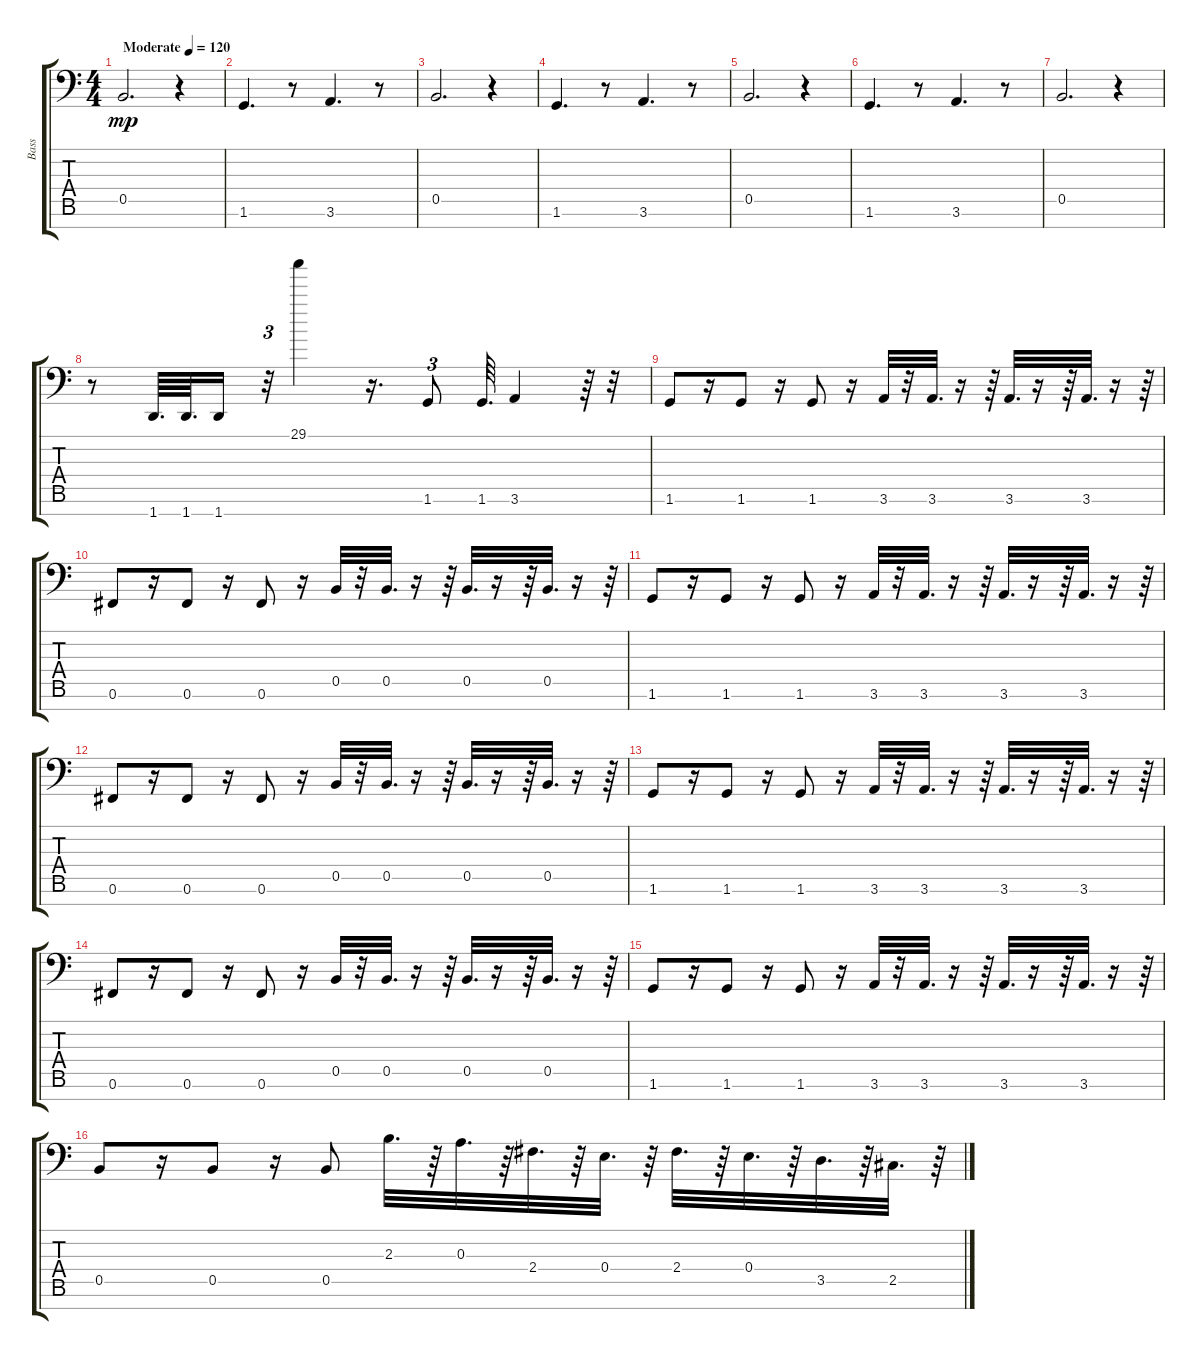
\track ("Bass" "Bass") {instrument electricbasspick}
\staff {score tabs}
\tuning (G3 D3 A2 E2 B1 Gb1 Db1) {hide}
\ts (4 4)
\tempo (120 "Moderate")
\clef f4
\ks c
0.5.2{d dy mp instrument electricbasspick} r.4 |
1.6.4{d} r.8 3.6.4{d} r.8 |
0.5.2{d} r.4 |
1.6.4{d} r.8 3.6.4{d} r.8 |
0.5.2{d} r.4 |
1.6.4{d} r.8 3.6.4{d} r.8 |
0.5.2{d} r.4 |
r.8 1.7.64{d} 1.7.64{d} 1.7.16 r.32{tu (3 2)} 29.1.4 r.16{d} 1.6.8{tu (3 2)} 1.6.64{d} 3.6.4 r.64 r.32 |
1.6.8 r.16 1.6.8 r.16 1.6.8 r.16 3.6.32 r.32 3.6.32{d} r.16 r.64 3.6.32{d} r.16 r.64 3.6.32{d} r.16 r.64 |
0.6.8 r.16 0.6.8 r.16 0.6.8 r.16 0.5.32 r.32 0.5.32{d} r.16 r.64 0.5.32{d} r.16 r.64 0.5.32{d} r.16 r.64 |
1.6.8 r.16 1.6.8 r.16 1.6.8 r.16 3.6.32 r.32 3.6.32{d} r.16 r.64 3.6.32{d} r.16 r.64 3.6.32{d} r.16 r.64 |
0.6.8 r.16 0.6.8 r.16 0.6.8 r.16 0.5.32 r.32 0.5.32{d} r.16 r.64 0.5.32{d} r.16 r.64 0.5.32{d} r.16 r.64 |
1.6.8 r.16 1.6.8 r.16 1.6.8 r.16 3.6.32 r.32 3.6.32{d} r.16 r.64 3.6.32{d} r.16 r.64 3.6.32{d} r.16 r.64 |
0.6.8 r.16 0.6.8 r.16 0.6.8 r.16 0.5.32 r.32 0.5.32{d} r.16 r.64 0.5.32{d} r.16 r.64 0.5.32{d} r.16 r.64 |
1.6.8 r.16 1.6.8 r.16 1.6.8 r.16 3.6.32 r.32 3.6.32{d} r.16 r.64 3.6.32{d} r.16 r.64 3.6.32{d} r.16 r.64 |
0.5.8 r.16 0.5.8 r.16 0.5.8 2.3.32{d} r.64 0.3.32{d} r.64 2.4.32{d} r.64 0.4.32{d} r.64 2.4.32{d} r.64 0.4.32{d} r.64 3.5.32{d} r.64 2.5.32{d} r.64
